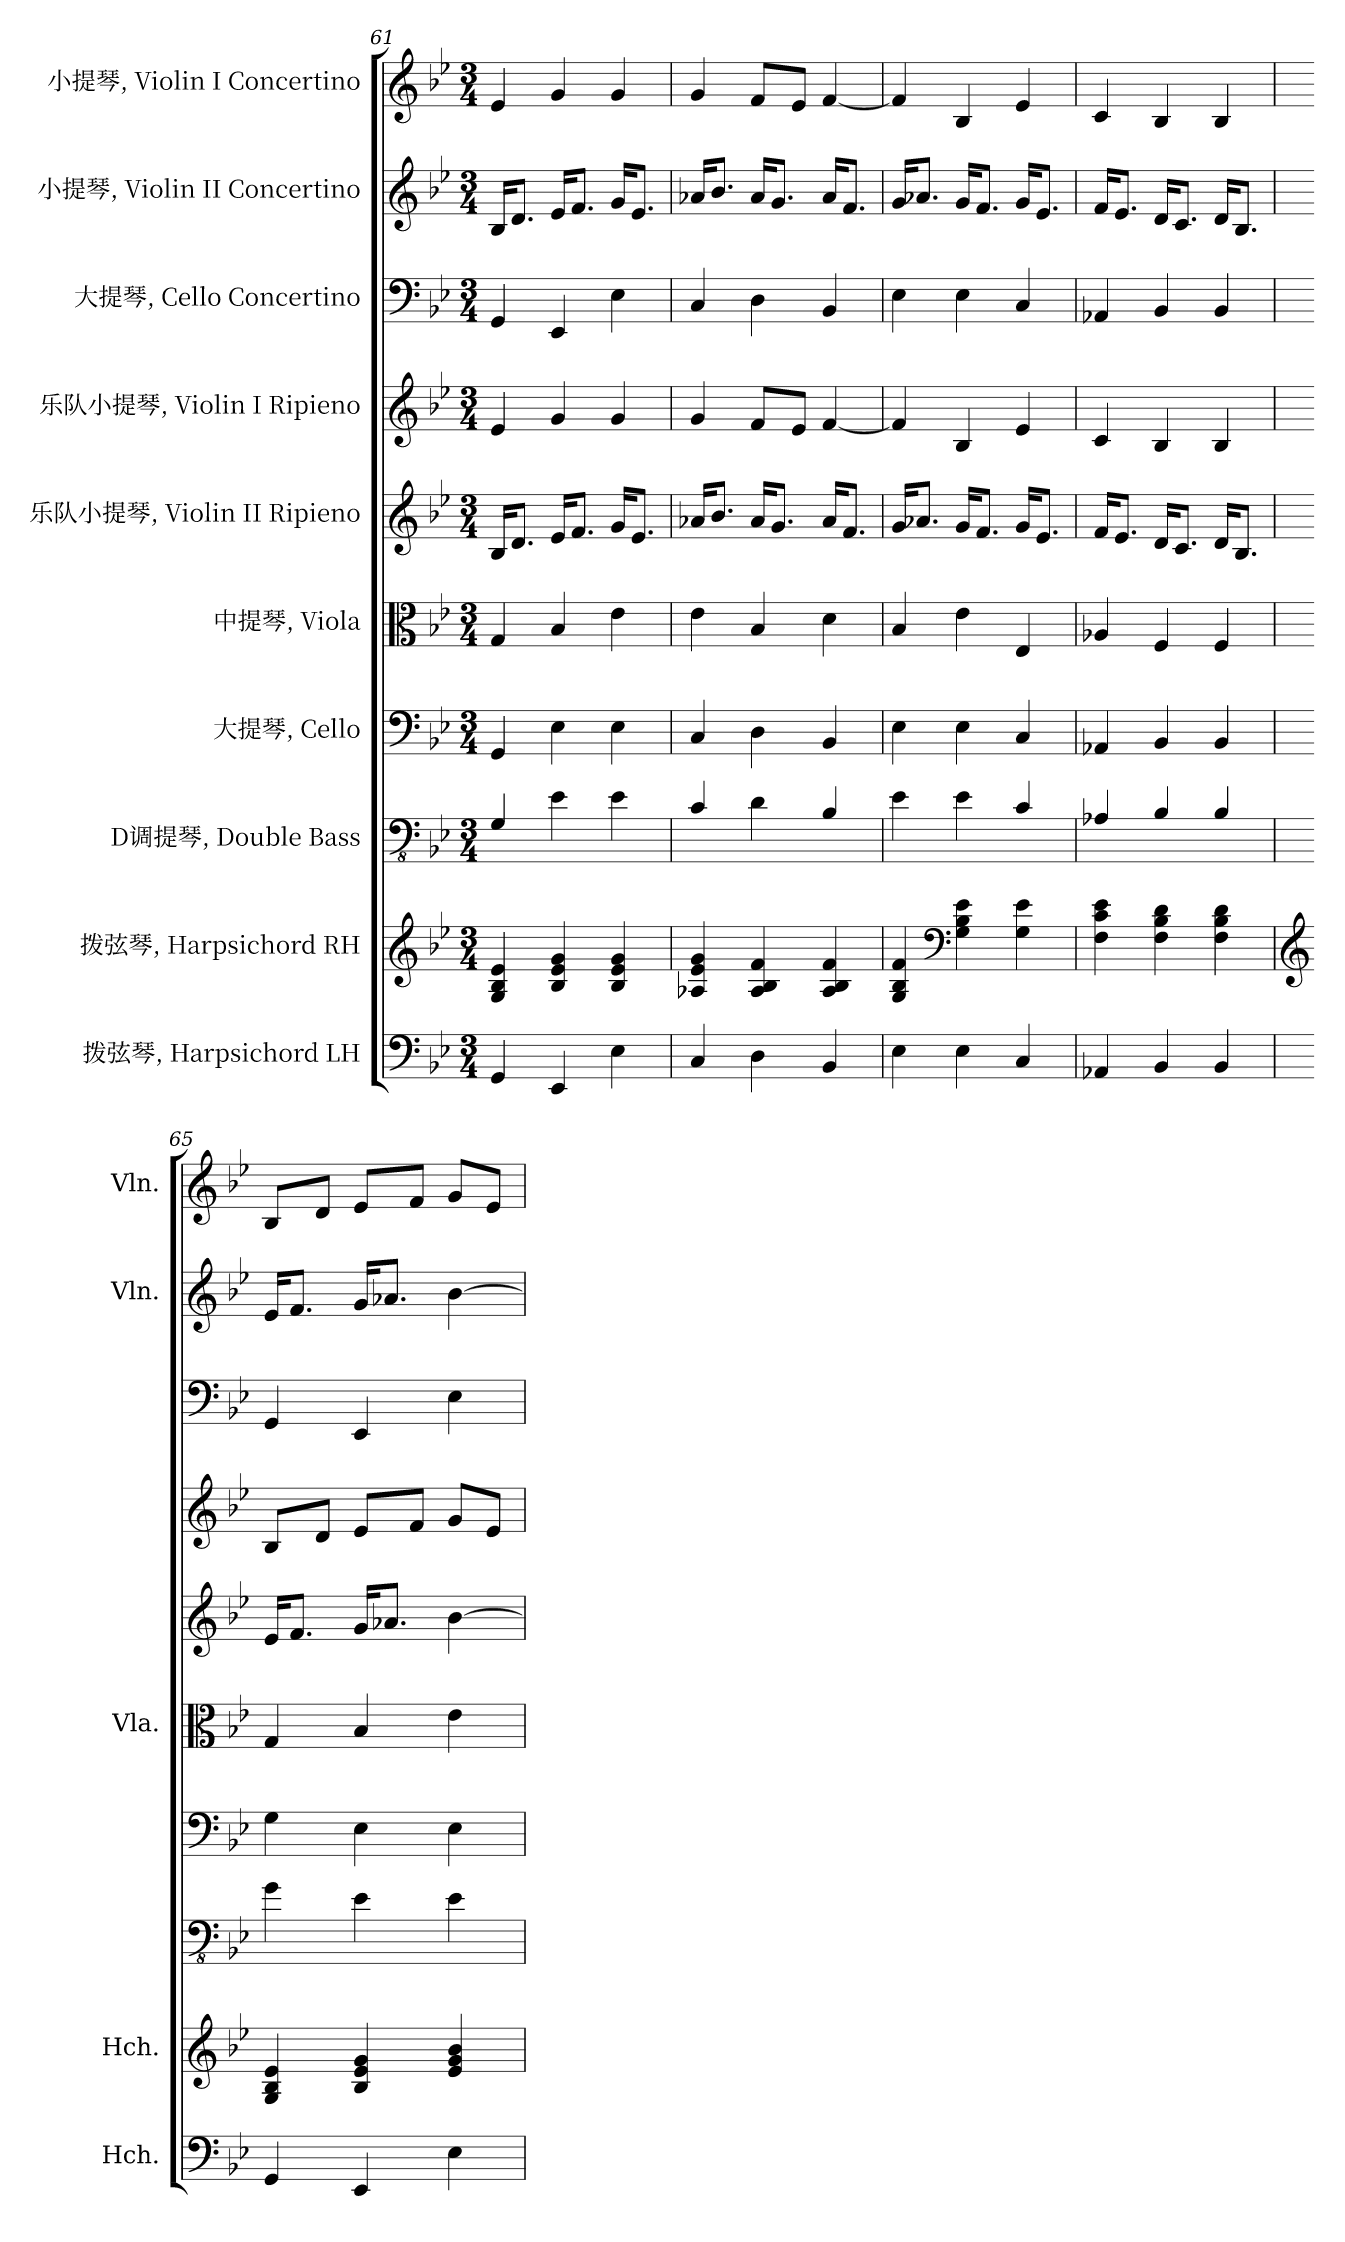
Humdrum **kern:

**kern	**kern	**kern	**kern	**kern	**kern	**kern	**kern	**kern	**kern
*part10	*part9	*part8	*part7	*part6	*part5	*part4	*part3	*part2	*part1
*staff10	*staff9	*staff8	*staff7	*staff6	*staff5	*staff4	*staff3	*staff2	*staff1
*I"拨弦琴, Harpsichord LH	*I"拨弦琴, Harpsichord RH	*I"D调提琴, Double Bass	*I"大提琴, Cello	*I"中提琴, Viola	*I"乐队小提琴, Violin II Ripieno	*I"乐队小提琴, Violin I Ripieno	*I"大提琴, Cello Concertino	*I"小提琴, Violin II Concertino	*I"小提琴, Violin I Concertino
*I'Hch.	*I'Hch.	*	*	*I'Vla.	*	*	*	*I'Vln.	*I'Vln.
*clefF4	*clefG2	*clefFv4	*clefF4	*clefC3	*clefG2	*clefG2	*clefF4	*clefG2	*clefG2
*	*	*ITrd7c12	*	*	*	*	*	*	*
*k[b-e-]	*k[b-e-]	*k[b-e-]	*k[b-e-]	*k[b-e-]	*k[b-e-]	*k[b-e-]	*k[b-e-]	*k[b-e-]	*k[b-e-]
*M3/4	*M3/4	*M3/4	*M3/4	*M3/4	*M3/4	*M3/4	*M3/4	*M3/4	*M3/4
=61	=61	=61	=61	=61	=61	=61	=61	=61	=61
4GG/	4G/ 4B-/ 4e-/	4GGG/	4GG/	4G/	16B-/KL	4e-/	4GG/	16B-/KL	4e-/
.	.	.	.	.	8.d/J	.	.	8.d/J	.
4EE-/	4B-/ 4e-/ 4g/	4EE-\	4E-\	4B-/	16e-/KL	4g/	4EE-/	16e-/KL	4g/
.	.	.	.	.	8.f/J	.	.	8.f/J	.
4E-\	4B-/ 4e-/ 4g/	4EE-\	4E-\	4e-\	16g/KL	4g/	4E-\	16g/KL	4g/
.	.	.	.	.	8.e-/J	.	.	8.e-/J	.
!!LO:PB:g=z
=62	=62	=62	=62	=62	=62	=62	=62	=62	=62
4C/	4A-X/ 4e-/ 4g/	4CC/	4C/	4e-\	16a-X/KL	4g/	4C/	16a-X/KL	4g/
.	.	.	.	.	8.b-/J	.	.	8.b-/J	.
4D\	4A-/ 4B-/ 4f/	4DD\	4D\	4B-/	16a-/KL	8f/L	4D\	16a-/KL	8f/L
.	.	.	.	.	8.g/J	.	.	8.g/J	.
.	.	.	.	.	.	8e-/J	.	.	8e-/J
4BB-/	4A-/ 4B-/ 4f/	4BBB-/	4BB-/	4d\	16a-/KL	[4f/	4BB-/	16a-/KL	[4f/
.	.	.	.	.	8.f/J	.	.	8.f/J	.
=63	=63	=63	=63	=63	=63	=63	=63	=63	=63
4E-\	4G/ 4B-/ 4f/	4EE-\	4E-\	4B-/	16g/KL	4f/]	4E-\	16g/KL	4f/]
.	.	.	.	.	8.a-X/J	.	.	8.a-X/J	.
*	*clefF4	*	*	*	*	*	*	*	*
4E-\	4G\ 4B-\ 4e-\	4EE-\	4E-\	4e-\	16g/KL	4B-/	4E-\	16g/KL	4B-/
.	.	.	.	.	8.f/J	.	.	8.f/J	.
4C/	4G\ 4e-\	4CC/	4C/	4E-/	16g/KL	4e-/	4C/	16g/KL	4e-/
.	.	.	.	.	8.e-/J	.	.	8.e-/J	.
=64	=64	=64	=64	=64	=64	=64	=64	=64	=64
4AA-X/	4F\ 4c\ 4e-\	4AAA-X/	4AA-X/	4A-X/	16f/KL	4c/	4AA-X/	16f/KL	4c/
.	.	.	.	.	8.e-/J	.	.	8.e-/J	.
4BB-/	4F\ 4B-\ 4d\	4BBB-/	4BB-/	4F/	16d/KL	4B-/	4BB-/	16d/KL	4B-/
.	.	.	.	.	8.c/J	.	.	8.c/J	.
4BB-/	4F\ 4B-\ 4d\	4BBB-/	4BB-/	4F/	16d/KL	4B-/	4BB-/	16d/KL	4B-/
.	.	.	.	.	8.B-/J	.	.	8.B-/J	.
=65	=65	=65	=65	=65	=65	=65	=65	=65	=65
*	*clefG2	*	*	*	*	*	*	*	*
4GG/	4G/ 4B-/ 4e-/	4GG\	4G\	4G/	16e-/KL	8B-/L	4GG/	16e-/KL	8B-/L
.	.	.	.	.	8.f/J	.	.	8.f/J	.
.	.	.	.	.	.	8d/J	.	.	8d/J
4EE-/	4B-/ 4e-/ 4g/	4EE-\	4E-\	4B-/	16g/KL	8e-/L	4EE-/	16g/KL	8e-/L
.	.	.	.	.	8.a-X/J	.	.	8.a-X/J	.
.	.	.	.	.	.	8f/J	.	.	8f/J
4E-\	4e-/ 4g/ 4b-/	4EE-\	4E-\	4e-\	[4b-\	8g/L	4E-\	[4b-\	8g/L
.	.	.	.	.	.	8e-/J	.	.	8e-/J
=	=	=	=	=	=	=	=	=	=
*-	*-	*-	*-	*-	*-	*-	*-	*-	*-
